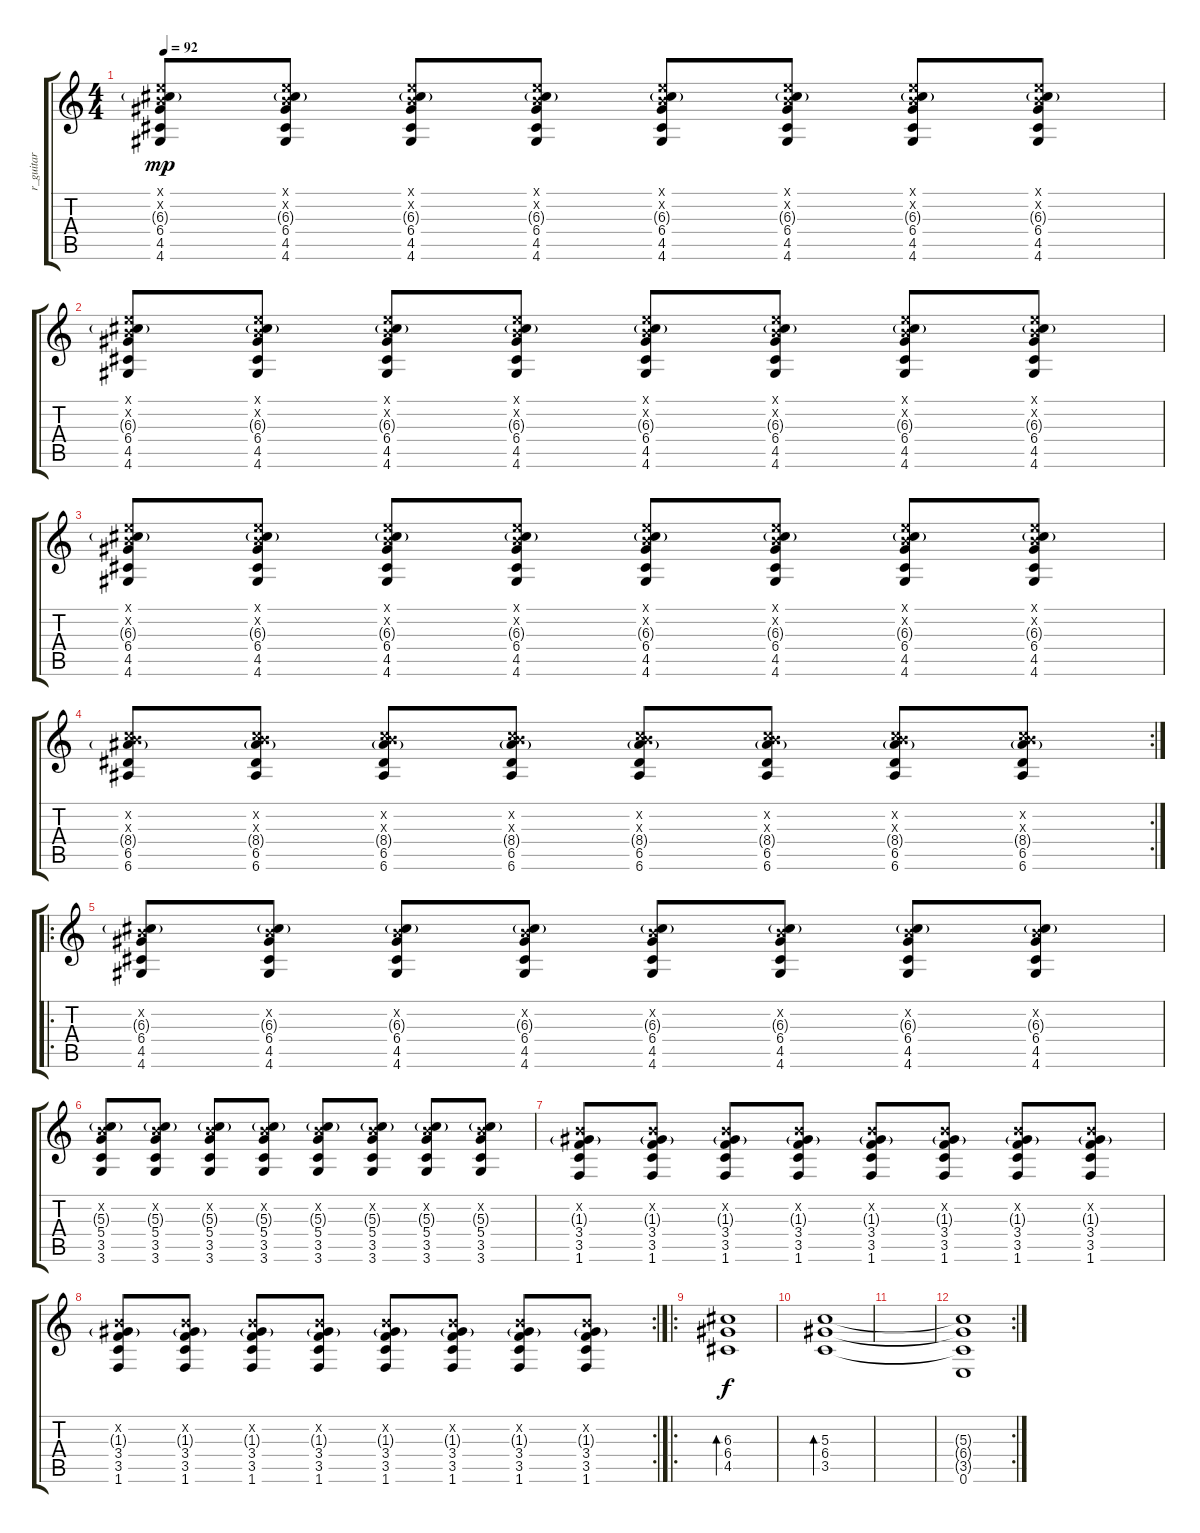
\track ("r_guitar" "r_guitar") {instrument distortionguitar}
\staff {score tabs}
\tuning (E4 B3 G3 D3 A2 E2) {hide}
\ts (4 4)
\tempo 92
\clef g2
\ks c
(0.1{x} 0.2{x} 6.3{g} 6.4 4.5 4.6).8{dy mp} (0.1{x} 0.2{x} 6.3{g} 6.4 4.5 4.6).8 (0.1{x} 0.2{x} 6.3{g} 6.4 4.5 4.6).8 (0.1{x} 0.2{x} 6.3{g} 6.4 4.5 4.6).8 (0.1{x} 0.2{x} 6.3{g} 6.4 4.5 4.6).8 (0.1{x} 0.2{x} 6.3{g} 6.4 4.5 4.6).8 (0.1{x} 0.2{x} 6.3{g} 6.4 4.5 4.6).8 (0.1{x} 0.2{x} 6.3{g} 6.4 4.5 4.6).8 |
(0.1{x} 0.2{x} 6.3{g} 6.4 4.5 4.6).8 (0.1{x} 0.2{x} 6.3{g} 6.4 4.5 4.6).8 (0.1{x} 0.2{x} 6.3{g} 6.4 4.5 4.6).8 (0.1{x} 0.2{x} 6.3{g} 6.4 4.5 4.6).8 (0.1{x} 0.2{x} 6.3{g} 6.4 4.5 4.6).8 (0.1{x} 0.2{x} 6.3{g} 6.4 4.5 4.6).8 (0.1{x} 0.2{x} 6.3{g} 6.4 4.5 4.6).8 (0.1{x} 0.2{x} 6.3{g} 6.4 4.5 4.6).8 |
(0.1{x} 0.2{x} 6.3{g} 6.4 4.5 4.6).8 (0.1{x} 0.2{x} 6.3{g} 6.4 4.5 4.6).8 (0.1{x} 0.2{x} 6.3{g} 6.4 4.5 4.6).8 (0.1{x} 0.2{x} 6.3{g} 6.4 4.5 4.6).8 (0.1{x} 0.2{x} 6.3{g} 6.4 4.5 4.6).8 (0.1{x} 0.2{x} 6.3{g} 6.4 4.5 4.6).8 (0.1{x} 0.2{x} 6.3{g} 6.4 4.5 4.6).8 (0.1{x} 0.2{x} 6.3{g} 6.4 4.5 4.6).8 |
\rc 2
(0.2{x} 5.3{x} 8.4{g} 6.5 6.6).8 (0.2{x} 5.3{x} 8.4{g} 6.5 6.6).8 (0.2{x} 5.3{x} 8.4{g} 6.5 6.6).8 (0.2{x} 5.3{x} 8.4{g} 6.5 6.6).8 (0.2{x} 5.3{x} 8.4{g} 6.5 6.6).8 (0.2{x} 5.3{x} 8.4{g} 6.5 6.6).8 (0.2{x} 5.3{x} 8.4{g} 6.5 6.6).8 (0.2{x} 5.3{x} 8.4{g} 6.5 6.6).8 |
\ro
(0.2{x} 6.3{g} 6.4 4.5 4.6).8 (0.2{x} 6.3{g} 6.4 4.5 4.6).8 (0.2{x} 6.3{g} 6.4 4.5 4.6).8 (0.2{x} 6.3{g} 6.4 4.5 4.6).8 (0.2{x} 6.3{g} 6.4 4.5 4.6).8 (0.2{x} 6.3{g} 6.4 4.5 4.6).8 (0.2{x} 6.3{g} 6.4 4.5 4.6).8 (0.2{x} 6.3{g} 6.4 4.5 4.6).8 |
(0.2{x} 5.3{g} 5.4 3.5 3.6).8 (0.2{x} 5.3{g} 5.4 3.5 3.6).8 (0.2{x} 5.3{g} 5.4 3.5 3.6).8 (0.2{x} 5.3{g} 5.4 3.5 3.6).8 (0.2{x} 5.3{g} 5.4 3.5 3.6).8 (0.2{x} 5.3{g} 5.4 3.5 3.6).8 (0.2{x} 5.3{g} 5.4 3.5 3.6).8 (0.2{x} 5.3{g} 5.4 3.5 3.6).8 |
(0.2{x} 1.3{g} 3.4 3.5 1.6).8 (0.2{x} 1.3{g} 3.4 3.5 1.6).8 (0.2{x} 1.3{g} 3.4 3.5 1.6).8 (0.2{x} 1.3{g} 3.4 3.5 1.6).8 (0.2{x} 1.3{g} 3.4 3.5 1.6).8 (0.2{x} 1.3{g} 3.4 3.5 1.6).8 (0.2{x} 1.3{g} 3.4 3.5 1.6).8 (0.2{x} 1.3{g} 3.4 3.5 1.6).8 |
\rc 2
(0.2{x} 1.3{g} 3.4 3.5 1.6).8 (0.2{x} 1.3{g} 3.4 3.5 1.6).8 (0.2{x} 1.3{g} 3.4 3.5 1.6).8 (0.2{x} 1.3{g} 3.4 3.5 1.6).8 (0.2{x} 1.3{g} 3.4 3.5 1.6).8 (0.2{x} 1.3{g} 3.4 3.5 1.6).8 (0.2{x} 1.3{g} 3.4 3.5 1.6).8 (0.2{x} 1.3{g} 3.4 3.5 1.6).8 |
\ro
(6.3 6.4 4.5).1{bd 120 dy f} |
(5.3 6.4 3.5).1{bd 120} |
|
\rc 2
(5.3{t} 6.4{t} 3.5{t} 0.6).1
